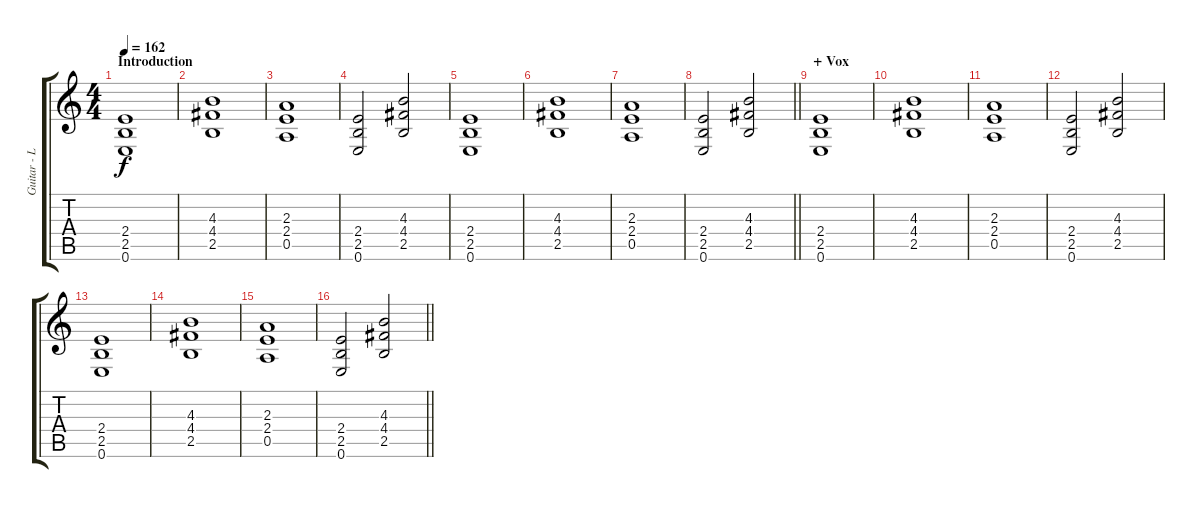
\track ("Guitar - Letov" "Guitar - L") {instrument distortionguitar}
\staff {score tabs}
\tuning (E4 B3 G3 D3 A2 E2) {hide}
\ts (4 4)
\section ("" "Introduction")
\tempo 162
\clef g2
\ks c
(2.4 2.5 0.6).1{dy f instrument distortionguitar} |
(4.3 4.4 2.5).1 |
(2.3 2.4 0.5).1 |
(2.4 2.5 0.6).2 (4.3 4.4 2.5).2 |
(2.4 2.5 0.6).1 |
(4.3 4.4 2.5).1 |
(2.3 2.4 0.5).1 |
\barLineRight lightlight
(2.4 2.5 0.6).2 (4.3 4.4 2.5).2 |
\section ("" "+ Vox")
(2.4 2.5 0.6).1 |
(4.3 4.4 2.5).1 |
(2.3 2.4 0.5).1 |
(2.4 2.5 0.6).2 (4.3 4.4 2.5).2 |
(2.4 2.5 0.6).1 |
(4.3 4.4 2.5).1 |
(2.3 2.4 0.5).1 |
\barLineRight lightlight
(2.4 2.5 0.6).2 (4.3 4.4 2.5).2
